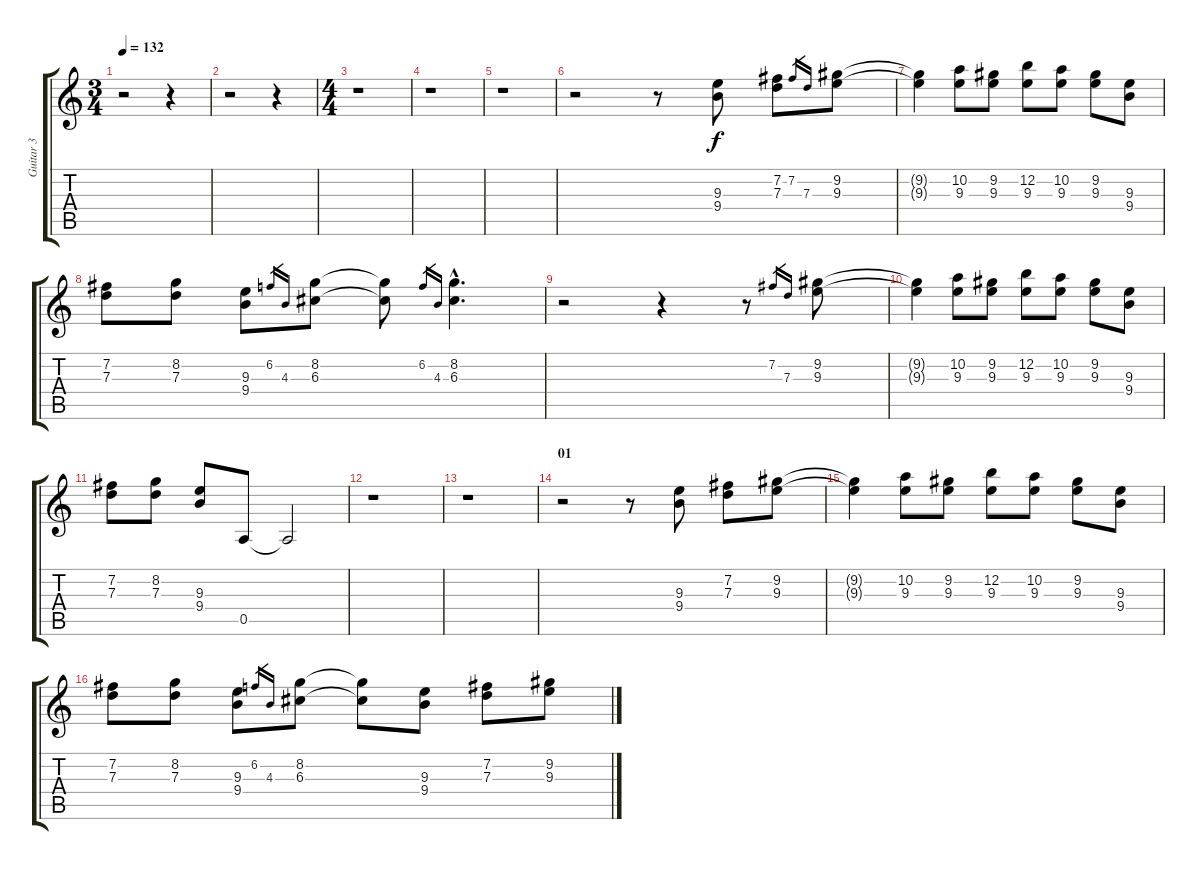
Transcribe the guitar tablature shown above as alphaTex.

\track ("Guitar 3" "Guitar 3") {instrument overdrivenguitar}
\staff {score tabs}
\tuning (E4 B3 G3 D3 A2 E2) {hide}
\ts (3 4)
\tempo 132
\clef g2
\ks c
r.2{dy f instrument overdrivenguitar} r.4 |
r.2 r.4 |
\ts (4 4)
r.1 |
r.1 |
r.1 |
r.2 r.8 (9.3 9.4).8{balance 8} (7.2 7.3).8 7.2.16{gr} 7.3.16{gr} (9.2 9.3).8 |
(9.2{t} 9.3{t}).4 (10.2 9.3).8 (9.2 9.3).8 (12.2 9.3).8 (10.2 9.3).8 (9.2 9.3).8 (9.3 9.4).8 |
(7.2 7.3).8 (8.2 7.3).8 (9.3 9.4).8 6.2.16{gr} 4.3.16{gr} (8.2 6.3).8 (8.2{t} 6.3{t}).8 6.2.16{gr} 4.3.16{gr} (8.2{hac} 6.3{hac}).4{d} |
r.2 r.4 r.8 7.2.16{gr} 7.3.16{gr} (9.2 9.3).8 |
(9.2{t} 9.3{t}).4 (10.2 9.3).8 (9.2 9.3).8 (12.2 9.3).8 (10.2 9.3).8 (9.2 9.3).8 (9.3 9.4).8 |
(7.2 7.3).8 (8.2 7.3).8 (9.3 9.4).8 0.5.8 0.5{t}.2 |
r.1 |
r.1 |
\section ("" "01")
r.2{balance 1} r.8 (9.3 9.4).8 (7.2 7.3).8 (9.2 9.3).8 |
(9.2{t} 9.3{t}).4 (10.2 9.3).8 (9.2 9.3).8 (12.2 9.3).8 (10.2 9.3).8 (9.2 9.3).8 (9.3 9.4).8 |
(7.2 7.3).8 (8.2 7.3).8 (9.3 9.4).8 6.2.16{gr} 4.3.16{gr} (8.2 6.3).8 (8.2{t} 6.3{t}).8 (9.3 9.4).8 (7.2 7.3).8 (9.2 9.3).8
